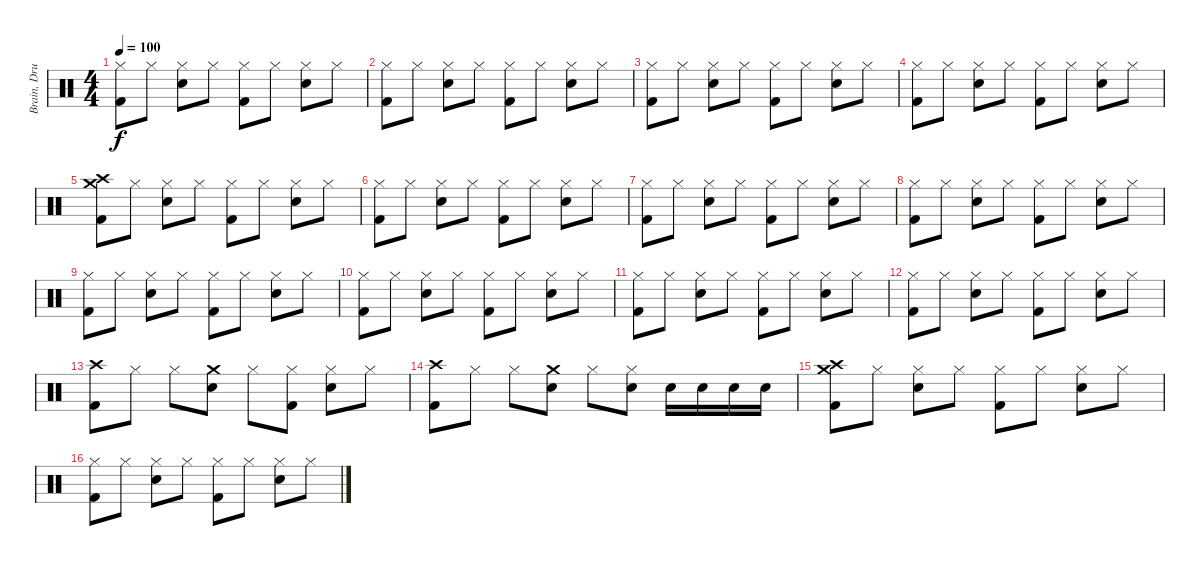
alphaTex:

\track ("Brain, Drums" "Brain, Dru") {instrument percussion}
\staff {score}
\articulation defaults
\ts (4 4)
\tempo 100
\clef neutral
\ks c
("Hi-Hat (closed)" "Kick (hit) 2").8{dy f} "Hi-Hat (closed)".8 ("Hi-Hat (closed)" "Electric Snare (hit)").8 "Hi-Hat (closed)".8 ("Hi-Hat (closed)" "Kick (hit) 2").8 "Hi-Hat (closed)".8 ("Hi-Hat (closed)" "Electric Snare (hit)").8 "Hi-Hat (closed)".8 |
("Hi-Hat (closed)" "Kick (hit) 2").8 "Hi-Hat (closed)".8 ("Hi-Hat (closed)" "Electric Snare (hit)").8 "Hi-Hat (closed)".8 ("Hi-Hat (closed)" "Kick (hit) 2").8 "Hi-Hat (closed)".8 ("Hi-Hat (closed)" "Electric Snare (hit)").8 "Hi-Hat (closed)".8 |
("Hi-Hat (closed)" "Kick (hit) 2").8 "Hi-Hat (closed)".8 ("Hi-Hat (closed)" "Electric Snare (hit)").8 "Hi-Hat (closed)".8 ("Hi-Hat (closed)" "Kick (hit) 2").8 "Hi-Hat (closed)".8 ("Hi-Hat (closed)" "Electric Snare (hit)").8 "Hi-Hat (closed)".8 |
("Hi-Hat (closed)" "Kick (hit) 2").8 "Hi-Hat (closed)".8 ("Hi-Hat (closed)" "Electric Snare (hit)").8 "Hi-Hat (closed)".8 ("Hi-Hat (closed)" "Kick (hit) 2").8 "Hi-Hat (closed)".8 ("Hi-Hat (closed)" "Electric Snare (hit)").8 "Hi-Hat (closed)".8 |
("Crash high (hit)" "Kick (hit) 2" "Crash medium (hit)").8 "Hi-Hat (closed)".8 ("Hi-Hat (closed)" "Electric Snare (hit)").8 "Hi-Hat (closed)".8 ("Hi-Hat (closed)" "Kick (hit) 2").8 "Hi-Hat (closed)".8 ("Hi-Hat (closed)" "Electric Snare (hit)").8 "Hi-Hat (closed)".8 |
("Hi-Hat (closed)" "Kick (hit) 2").8 "Hi-Hat (closed)".8 ("Hi-Hat (closed)" "Electric Snare (hit)").8 "Hi-Hat (closed)".8 ("Hi-Hat (closed)" "Kick (hit) 2").8 "Hi-Hat (closed)".8 ("Hi-Hat (closed)" "Electric Snare (hit)").8 "Hi-Hat (closed)".8 |
("Hi-Hat (closed)" "Kick (hit) 2").8 "Hi-Hat (closed)".8 ("Hi-Hat (closed)" "Electric Snare (hit)").8 "Hi-Hat (closed)".8 ("Hi-Hat (closed)" "Kick (hit) 2").8 "Hi-Hat (closed)".8 ("Hi-Hat (closed)" "Electric Snare (hit)").8 "Hi-Hat (closed)".8 |
("Hi-Hat (closed)" "Kick (hit) 2").8 "Hi-Hat (closed)".8 ("Hi-Hat (closed)" "Electric Snare (hit)").8 "Hi-Hat (closed)".8 ("Hi-Hat (closed)" "Kick (hit) 2").8 "Hi-Hat (closed)".8 ("Hi-Hat (closed)" "Electric Snare (hit)").8 "Hi-Hat (closed)".8 |
("Hi-Hat (closed)" "Kick (hit) 2").8 "Hi-Hat (closed)".8 ("Hi-Hat (closed)" "Electric Snare (hit)").8 "Hi-Hat (closed)".8 ("Hi-Hat (closed)" "Kick (hit) 2").8 "Hi-Hat (closed)".8 ("Hi-Hat (closed)" "Electric Snare (hit)").8 "Hi-Hat (closed)".8 |
("Hi-Hat (closed)" "Kick (hit) 2").8 "Hi-Hat (closed)".8 ("Hi-Hat (closed)" "Electric Snare (hit)").8 "Hi-Hat (closed)".8 ("Hi-Hat (closed)" "Kick (hit) 2").8 "Hi-Hat (closed)".8 ("Hi-Hat (closed)" "Electric Snare (hit)").8 "Hi-Hat (closed)".8 |
("Hi-Hat (closed)" "Kick (hit) 2").8 "Hi-Hat (closed)".8 ("Hi-Hat (closed)" "Electric Snare (hit)").8 "Hi-Hat (closed)".8 ("Hi-Hat (closed)" "Kick (hit) 2").8 "Hi-Hat (closed)".8 ("Hi-Hat (closed)" "Electric Snare (hit)").8 "Hi-Hat (closed)".8 |
("Hi-Hat (closed)" "Kick (hit) 2").8 "Hi-Hat (closed)".8 ("Hi-Hat (closed)" "Electric Snare (hit)").8 "Hi-Hat (closed)".8 ("Hi-Hat (closed)" "Kick (hit) 2").8 "Hi-Hat (closed)".8 ("Hi-Hat (closed)" "Electric Snare (hit)").8 "Hi-Hat (closed)".8 |
("Crash high (hit)" "Kick (hit) 2").8 "Hi-Hat (closed)".8 "Hi-Hat (closed)".8 ("Crash medium (hit)" "Electric Snare (hit)").8 "Hi-Hat (closed)".8 ("Hi-Hat (closed)" "Kick (hit) 2").8 ("Hi-Hat (closed)" "Electric Snare (hit)").8 "Hi-Hat (closed)".8 |
("Crash high (hit)" "Kick (hit) 2").8 "Hi-Hat (closed)".8 "Hi-Hat (closed)".8 ("Crash medium (hit)" "Electric Snare (hit)").8 "Hi-Hat (closed)".8 ("Hi-Hat (closed)" "Electric Snare (hit)").8 "Electric Snare (hit)".16 "Electric Snare (hit)".16 "Electric Snare (hit)".16 "Electric Snare (hit)".16 |
("Crash high (hit)" "Kick (hit) 2" "Crash medium (hit)").8 "Hi-Hat (closed)".8 ("Hi-Hat (closed)" "Electric Snare (hit)").8 "Hi-Hat (closed)".8 ("Hi-Hat (closed)" "Kick (hit) 2").8 "Hi-Hat (closed)".8 ("Hi-Hat (closed)" "Electric Snare (hit)").8 "Hi-Hat (closed)".8 |
("Hi-Hat (closed)" "Kick (hit) 2").8 "Hi-Hat (closed)".8 ("Hi-Hat (closed)" "Electric Snare (hit)").8 "Hi-Hat (closed)".8 ("Hi-Hat (closed)" "Kick (hit) 2").8 "Hi-Hat (closed)".8 ("Hi-Hat (closed)" "Electric Snare (hit)").8 "Hi-Hat (closed)".8
